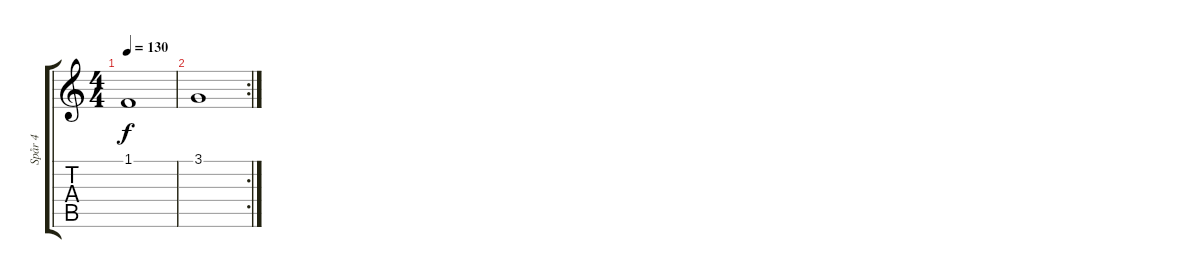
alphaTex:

\track ("Spår 4" "Spår 4") {instrument voiceoohs}
\staff {score tabs}
\tuning (E4 B3 G3 D3 A2 E2) {hide}
\ts (4 4)
\tempo 130
\clef g2
\ks c
1.1.1{dy f} |
\rc 2
3.1.1
